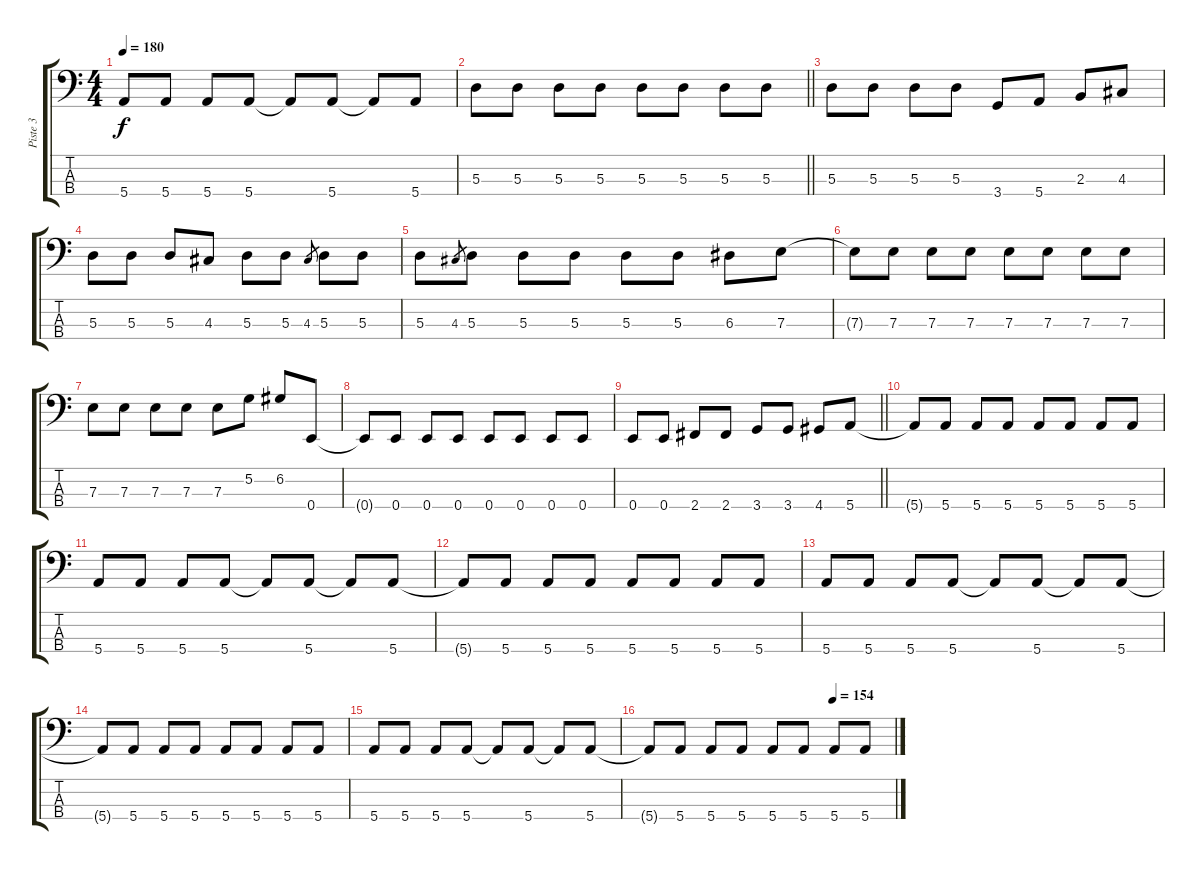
\track ("Piste 3" "Piste 3") {instrument electricbassfinger}
\staff {score tabs}
\tuning (G2 D2 A1 E1) {hide}
\ts (4 4)
\tempo 180
\clef f4
\ks c
5.4.8{dy f} 5.4.8 5.4.8 5.4.8 5.4{t}.8 5.4.8 5.4{t}.8 5.4.8 |
\barLineRight lightlight
5.3.8 5.3.8 5.3.8 5.3.8 5.3.8 5.3.8 5.3.8 5.3.8 |
5.3.8 5.3.8 5.3.8 5.3.8 3.4.8 5.4.8 2.3.8 4.3.8 |
5.3.8 5.3.8 5.3.8 4.3.8 5.3.8 5.3.8 4.3.8{gr} 5.3.8 5.3.8 |
5.3.8 4.3.8{gr} 5.3.8 5.3.8 5.3.8 5.3.8 5.3.8 6.3.8 7.3.8 |
7.3{t}.8 7.3.8 7.3.8 7.3.8 7.3.8 7.3.8 7.3.8 7.3.8 |
7.3.8 7.3.8 7.3.8 7.3.8 7.3.8 5.2.8 6.2.8 0.4.8 |
0.4{t}.8 0.4.8 0.4.8 0.4.8 0.4.8 0.4.8 0.4.8 0.4.8 |
\barLineRight lightlight
0.4.8 0.4.8 2.4.8 2.4.8 3.4.8 3.4.8 4.4.8 5.4.8 |
5.4{t}.8 5.4.8 5.4.8 5.4.8 5.4.8 5.4.8 5.4.8 5.4.8 |
5.4.8 5.4.8 5.4.8 5.4.8 5.4{t}.8 5.4.8 5.4{t}.8 5.4.8 |
5.4{t}.8 5.4.8 5.4.8 5.4.8 5.4.8 5.4.8 5.4.8 5.4.8 |
5.4.8 5.4.8 5.4.8 5.4.8 5.4{t}.8 5.4.8 5.4{t}.8 5.4.8 |
5.4{t}.8 5.4.8 5.4.8 5.4.8 5.4.8 5.4.8 5.4.8 5.4.8 |
5.4.8 5.4.8 5.4.8 5.4.8 5.4{t}.8 5.4.8 5.4{t}.8 5.4.8 |
\tempo (154 0.75)
5.4{t}.8 5.4.8 5.4.8 5.4.8 5.4.8 5.4.8 5.4.8 5.4.8
